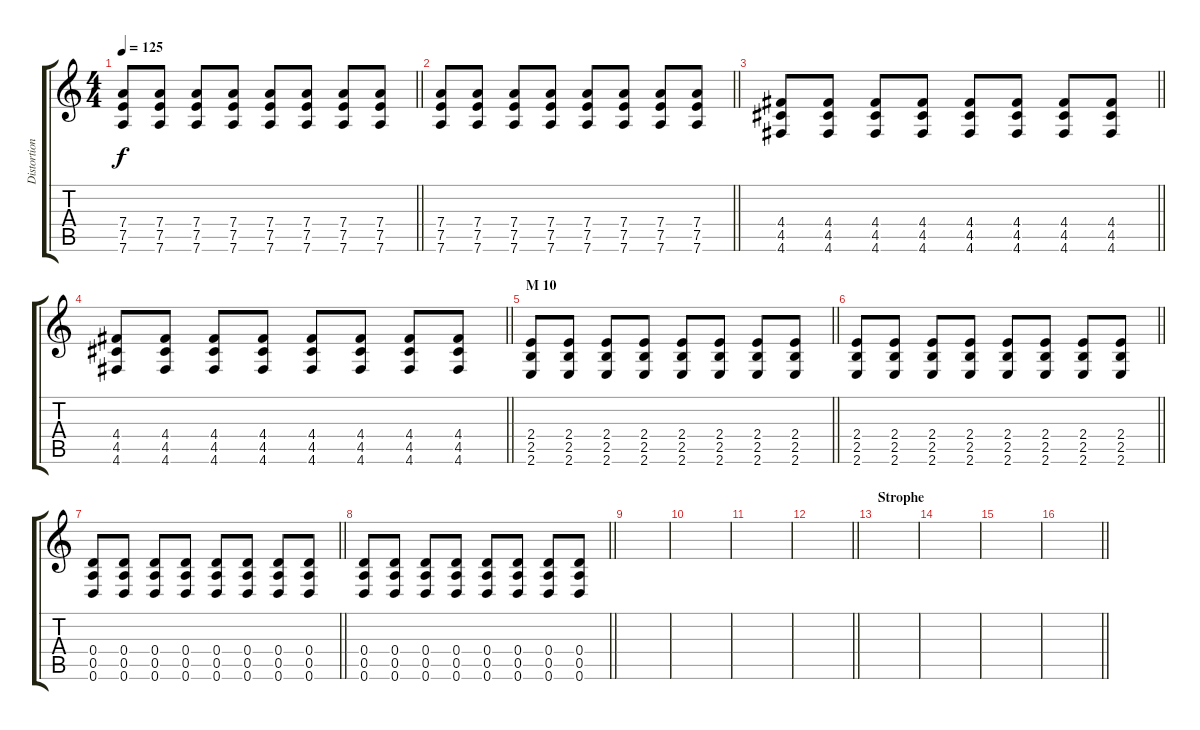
\track ("Distortion" "Distortion") {instrument distortionguitar}
\staff {score tabs}
\tuning (E4 B3 G3 D3 A2 D2) {hide}
\ts (4 4)
\tempo 125
\clef g2
\barLineRight lightlight
\ks c
(7.4 7.5 7.6).8{dy f} (7.4 7.5 7.6).8 (7.4 7.5 7.6).8 (7.4 7.5 7.6).8 (7.4 7.5 7.6).8 (7.4 7.5 7.6).8 (7.4 7.5 7.6).8 (7.4 7.5 7.6).8 |
\barLineRight lightlight
(7.4 7.5 7.6).8 (7.4 7.5 7.6).8 (7.4 7.5 7.6).8 (7.4 7.5 7.6).8 (7.4 7.5 7.6).8 (7.4 7.5 7.6).8 (7.4 7.5 7.6).8 (7.4 7.5 7.6).8 |
\barLineRight lightlight
(4.4 4.5 4.6).8 (4.4 4.5 4.6).8 (4.4 4.5 4.6).8 (4.4 4.5 4.6).8 (4.4 4.5 4.6).8 (4.4 4.5 4.6).8 (4.4 4.5 4.6).8 (4.4 4.5 4.6).8 |
\barLineRight lightlight
(4.4 4.5 4.6).8 (4.4 4.5 4.6).8 (4.4 4.5 4.6).8 (4.4 4.5 4.6).8 (4.4 4.5 4.6).8 (4.4 4.5 4.6).8 (4.4 4.5 4.6).8 (4.4 4.5 4.6).8 |
\section ("" "M 10")
\barLineRight lightlight
(2.4 2.5 2.6).8 (2.4 2.5 2.6).8 (2.4 2.5 2.6).8 (2.4 2.5 2.6).8 (2.4 2.5 2.6).8 (2.4 2.5 2.6).8 (2.4 2.5 2.6).8 (2.4 2.5 2.6).8 |
\barLineRight lightlight
(2.4 2.5 2.6).8 (2.4 2.5 2.6).8 (2.4 2.5 2.6).8 (2.4 2.5 2.6).8 (2.4 2.5 2.6).8 (2.4 2.5 2.6).8 (2.4 2.5 2.6).8 (2.4 2.5 2.6).8 |
\barLineRight lightlight
(0.4 0.5 0.6).8 (0.4 0.5 0.6).8 (0.4 0.5 0.6).8 (0.4 0.5 0.6).8 (0.4 0.5 0.6).8 (0.4 0.5 0.6).8 (0.4 0.5 0.6).8 (0.4 0.5 0.6).8 |
\barLineRight lightlight
(0.4 0.5 0.6).8 (0.4 0.5 0.6).8 (0.4 0.5 0.6).8 (0.4 0.5 0.6).8 (0.4 0.5 0.6).8 (0.4 0.5 0.6).8 (0.4 0.5 0.6).8 (0.4 0.5 0.6).8 |
\section ("" "")
|
|
|
\barLineRight lightlight
|
\section ("" "Strophe")
|
|
|
\barLineRight lightlight
